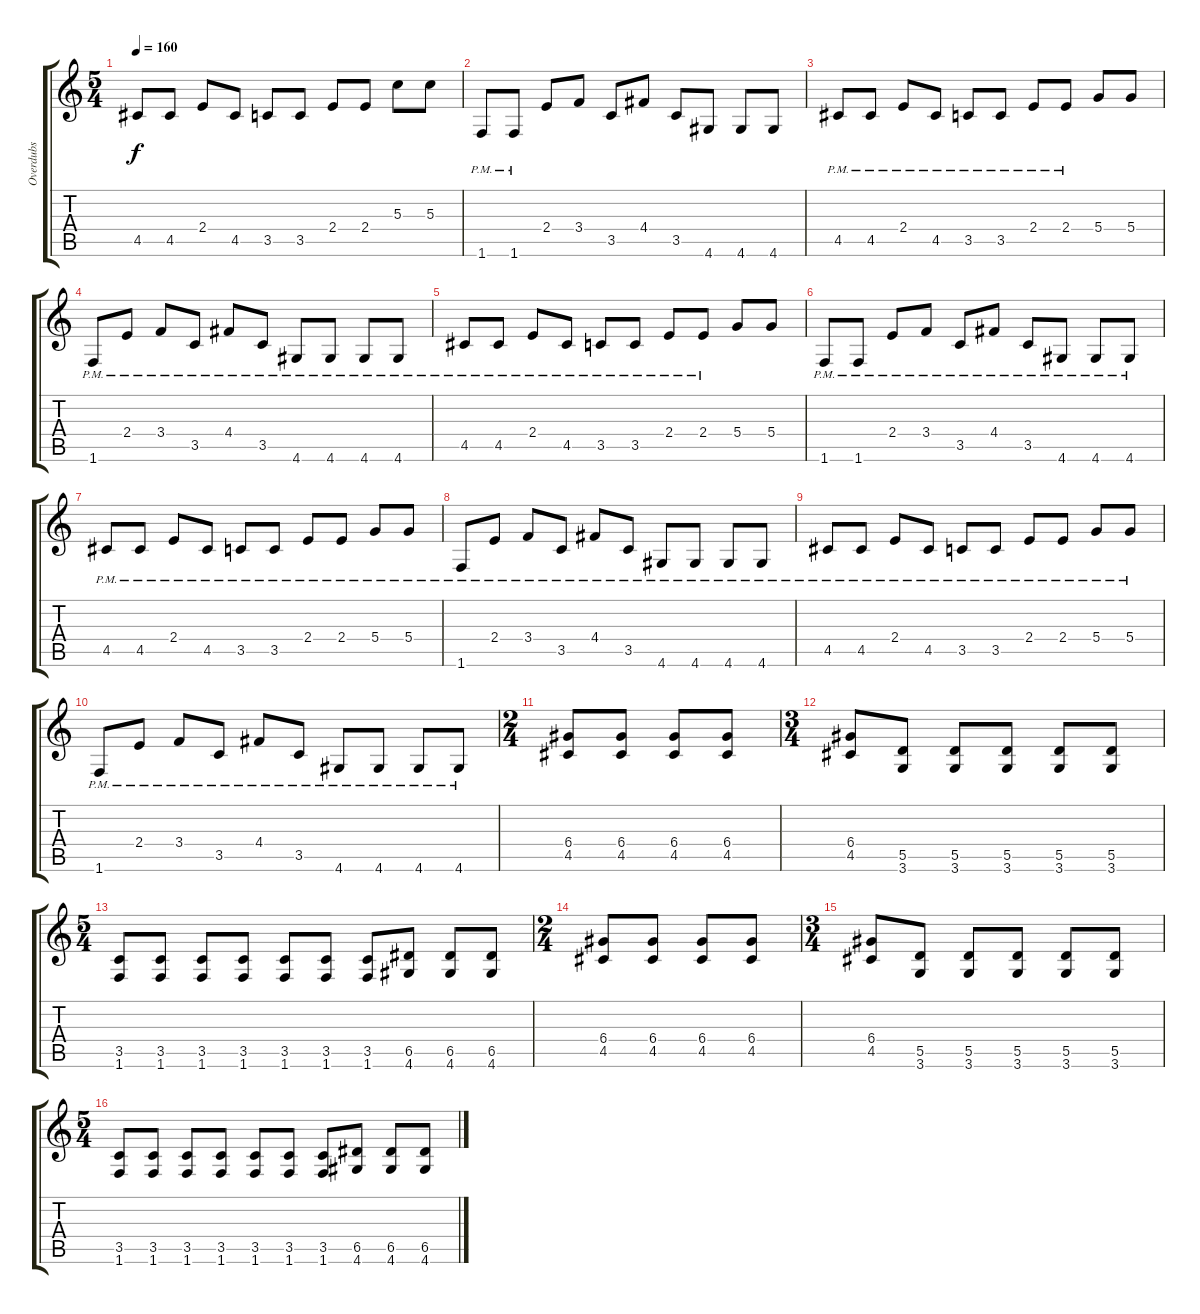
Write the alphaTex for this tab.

\track ("Overdubs" "Overdubs") {instrument overdrivenguitar}
\staff {score tabs}
\tuning (E4 B3 G3 D3 A2 E2) {hide}
\ts (5 4)
\tempo 160
\clef g2
\ks c
4.5.8{dy f} 4.5.8 2.4.8 4.5.8 3.5.8 3.5.8 2.4.8 2.4.8 5.3.8 5.3.8 |
1.6{pm}.8 1.6{pm}.8 2.4.8 3.4.8 3.5.8 4.4.8 3.5.8 4.6.8 4.6.8 4.6.8 |
4.5{pm}.8 4.5{pm}.8 2.4{pm}.8 4.5{pm}.8 3.5{pm}.8 3.5{pm}.8 2.4{pm}.8 2.4{pm}.8 5.4.8 5.4.8 |
1.6{pm}.8 2.4{pm}.8 3.4{pm}.8 3.5{pm}.8 4.4{pm}.8 3.5{pm}.8 4.6{pm}.8 4.6{pm}.8 4.6{pm}.8 4.6{pm}.8 |
4.5{pm}.8 4.5{pm}.8 2.4{pm}.8 4.5{pm}.8 3.5{pm}.8 3.5{pm}.8 2.4{pm}.8 2.4{pm}.8 5.4.8 5.4.8 |
1.6{pm}.8 1.6{pm}.8 2.4{pm}.8 3.4{pm}.8 3.5{pm}.8 4.4{pm}.8 3.5{pm}.8 4.6{pm}.8 4.6{pm}.8 4.6{pm}.8 |
4.5{pm}.8 4.5{pm}.8 2.4{pm}.8 4.5{pm}.8 3.5{pm}.8 3.5{pm}.8 2.4{pm}.8 2.4{pm}.8 5.4{pm}.8 5.4{pm}.8 |
1.6{pm}.8 2.4{pm}.8 3.4{pm}.8 3.5{pm}.8 4.4{pm}.8 3.5{pm}.8 4.6{pm}.8 4.6{pm}.8 4.6{pm}.8 4.6{pm}.8 |
4.5{pm}.8 4.5{pm}.8 2.4{pm}.8 4.5{pm}.8 3.5{pm}.8 3.5{pm}.8 2.4{pm}.8 2.4{pm}.8 5.4{pm}.8 5.4{pm}.8 |
1.6{pm}.8 2.4{pm}.8 3.4{pm}.8 3.5{pm}.8 4.4{pm}.8 3.5{pm}.8 4.6{pm}.8 4.6{pm}.8 4.6{pm}.8 4.6{pm}.8 |
\ts (2 4)
(6.4 4.5).8 (6.4 4.5).8 (6.4 4.5).8 (6.4 4.5).8 |
\ts (3 4)
(6.4 4.5).8 (5.5 3.6).8 (5.5 3.6).8 (5.5 3.6).8 (5.5 3.6).8 (5.5 3.6).8 |
\ts (5 4)
(3.5 1.6).8 (3.5 1.6).8 (3.5 1.6).8 (3.5 1.6).8 (3.5 1.6).8 (3.5 1.6).8 (3.5 1.6).8 (6.5 4.6).8 (6.5 4.6).8 (6.5 4.6).8 |
\ts (2 4)
(6.4 4.5).8 (6.4 4.5).8 (6.4 4.5).8 (6.4 4.5).8 |
\ts (3 4)
(6.4 4.5).8 (5.5 3.6).8 (5.5 3.6).8 (5.5 3.6).8 (5.5 3.6).8 (5.5 3.6).8 |
\ts (5 4)
(3.5 1.6).8 (3.5 1.6).8 (3.5 1.6).8 (3.5 1.6).8 (3.5 1.6).8 (3.5 1.6).8 (3.5 1.6).8 (6.5 4.6).8 (6.5 4.6).8 (6.5 4.6).8
